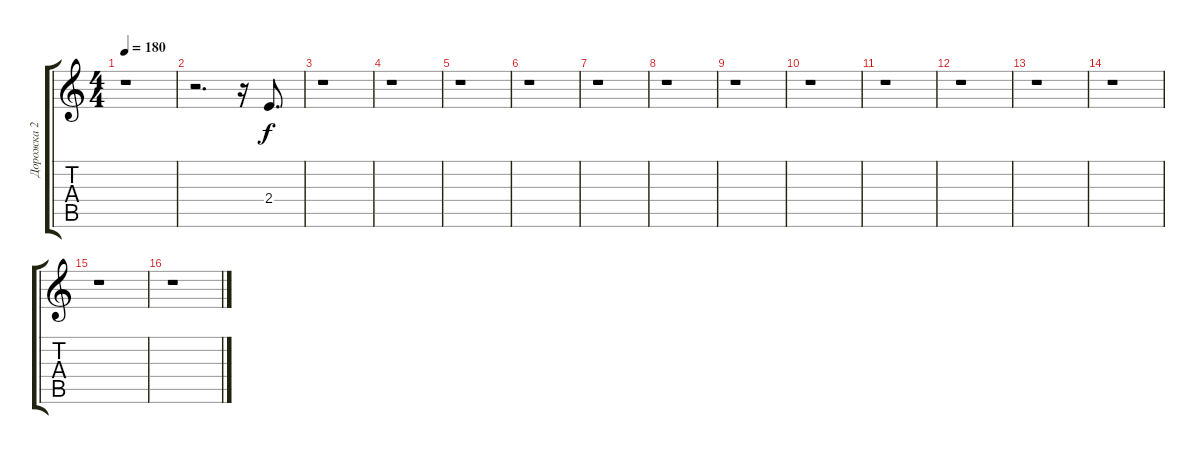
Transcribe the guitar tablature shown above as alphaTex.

\track ("Дорожка 2" "Дорожка 2") {instrument distortionguitar}
\staff {score tabs}
\tuning (E4 B3 G3 D3 A2 E2) {hide}
\ts (4 4)
\tempo 180
\clef g2
\ks c
r.1{dy f} |
r.2{d} r.16 2.4.8{d} |
r.1 |
r.1 |
r.1 |
r.1 |
r.1 |
r.1 |
r.1 |
r.1 |
r.1 |
r.1 |
r.1 |
r.1 |
r.1 |
r.1
